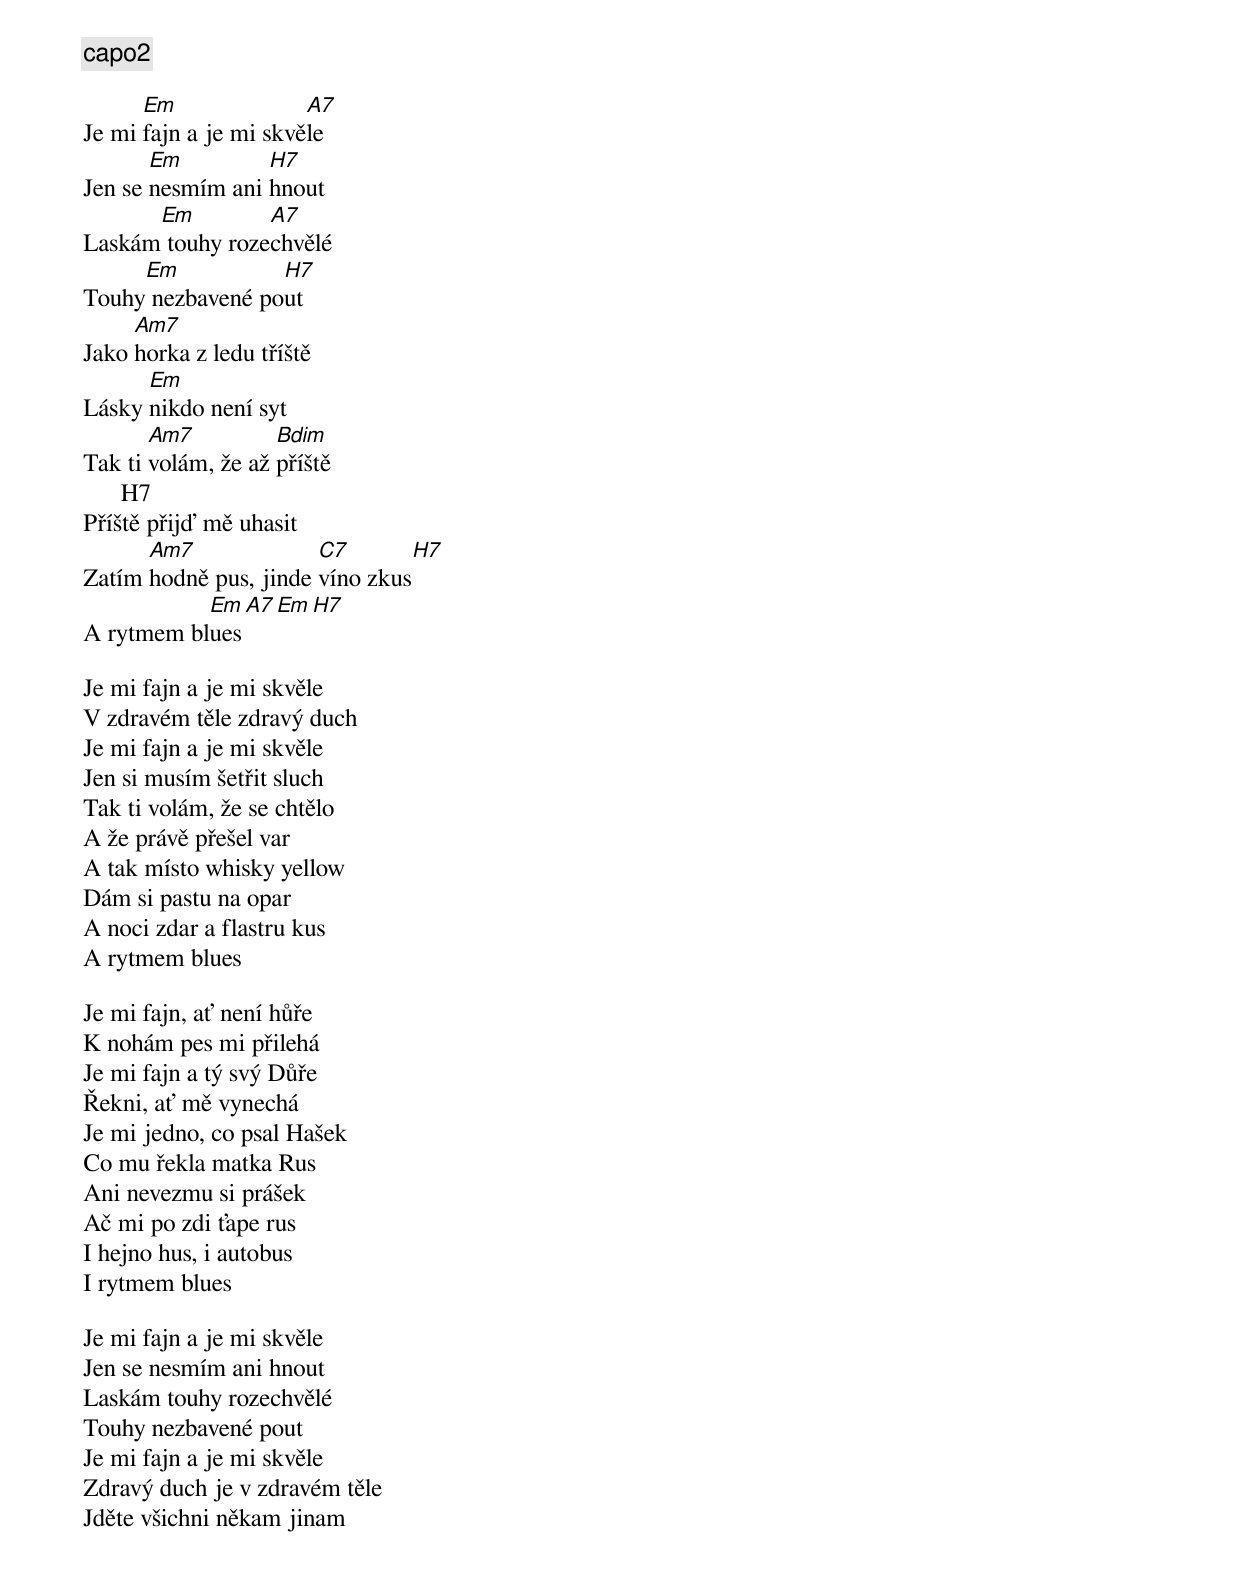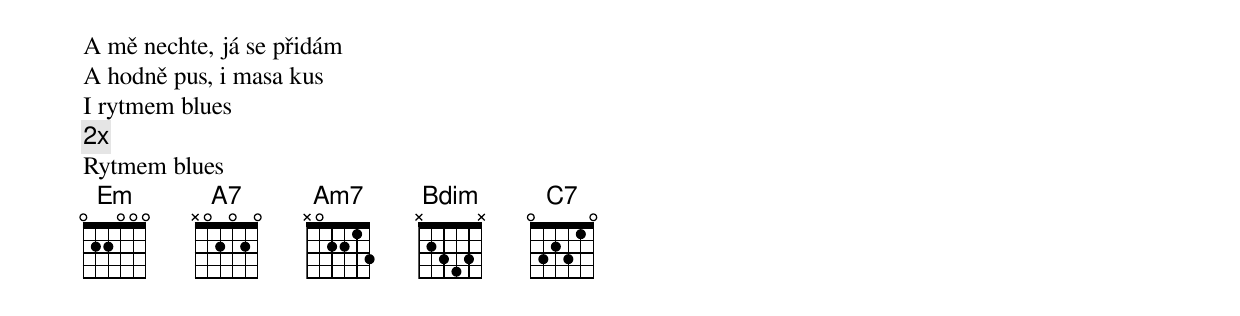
[capo2]

      Em               A7
Je mi fajn a je mi skvěle
       Em         H7
Jen se nesmím ani hnout
      Em         A7
Laskám touhy rozechvělé
     Em           H7
Touhy nezbavené pout
     Am7
Jako horka z ledu tříště
      Em
Lásky nikdo není syt
       Am7          Bdim
Tak ti volám, že až příště
      H7
Příště přijď mě uhasit
      Am7              C7       H7
Zatím hodně pus, jinde víno zkus
           Em A7 Em H7
A rytmem blues

Je mi fajn a je mi skvěle
V zdravém těle zdravý duch
Je mi fajn a je mi skvěle
Jen si musím šetřit sluch
Tak ti volám, že se chtělo
A že právě přešel var
A tak místo whisky yellow
Dám si pastu na opar
A noci zdar a flastru kus
A rytmem blues

Je mi fajn, ať není hůře
K nohám pes mi přilehá
Je mi fajn a tý svý Důře
Řekni, ať mě vynechá
Je mi jedno, co psal Hašek
Co mu řekla matka Rus
Ani nevezmu si prášek
Ač mi po zdi ťape rus
I hejno hus, i autobus
I rytmem blues

Je mi fajn a je mi skvěle
Jen se nesmím ani hnout
Laskám touhy rozechvělé
Touhy nezbavené pout
Je mi fajn a je mi skvěle
Zdravý duch je v zdravém těle
Jděte všichni někam jinam
A mě nechte, já se přidám
A hodně pus, i masa kus
I rytmem blues
[2x]
Rytmem blues
